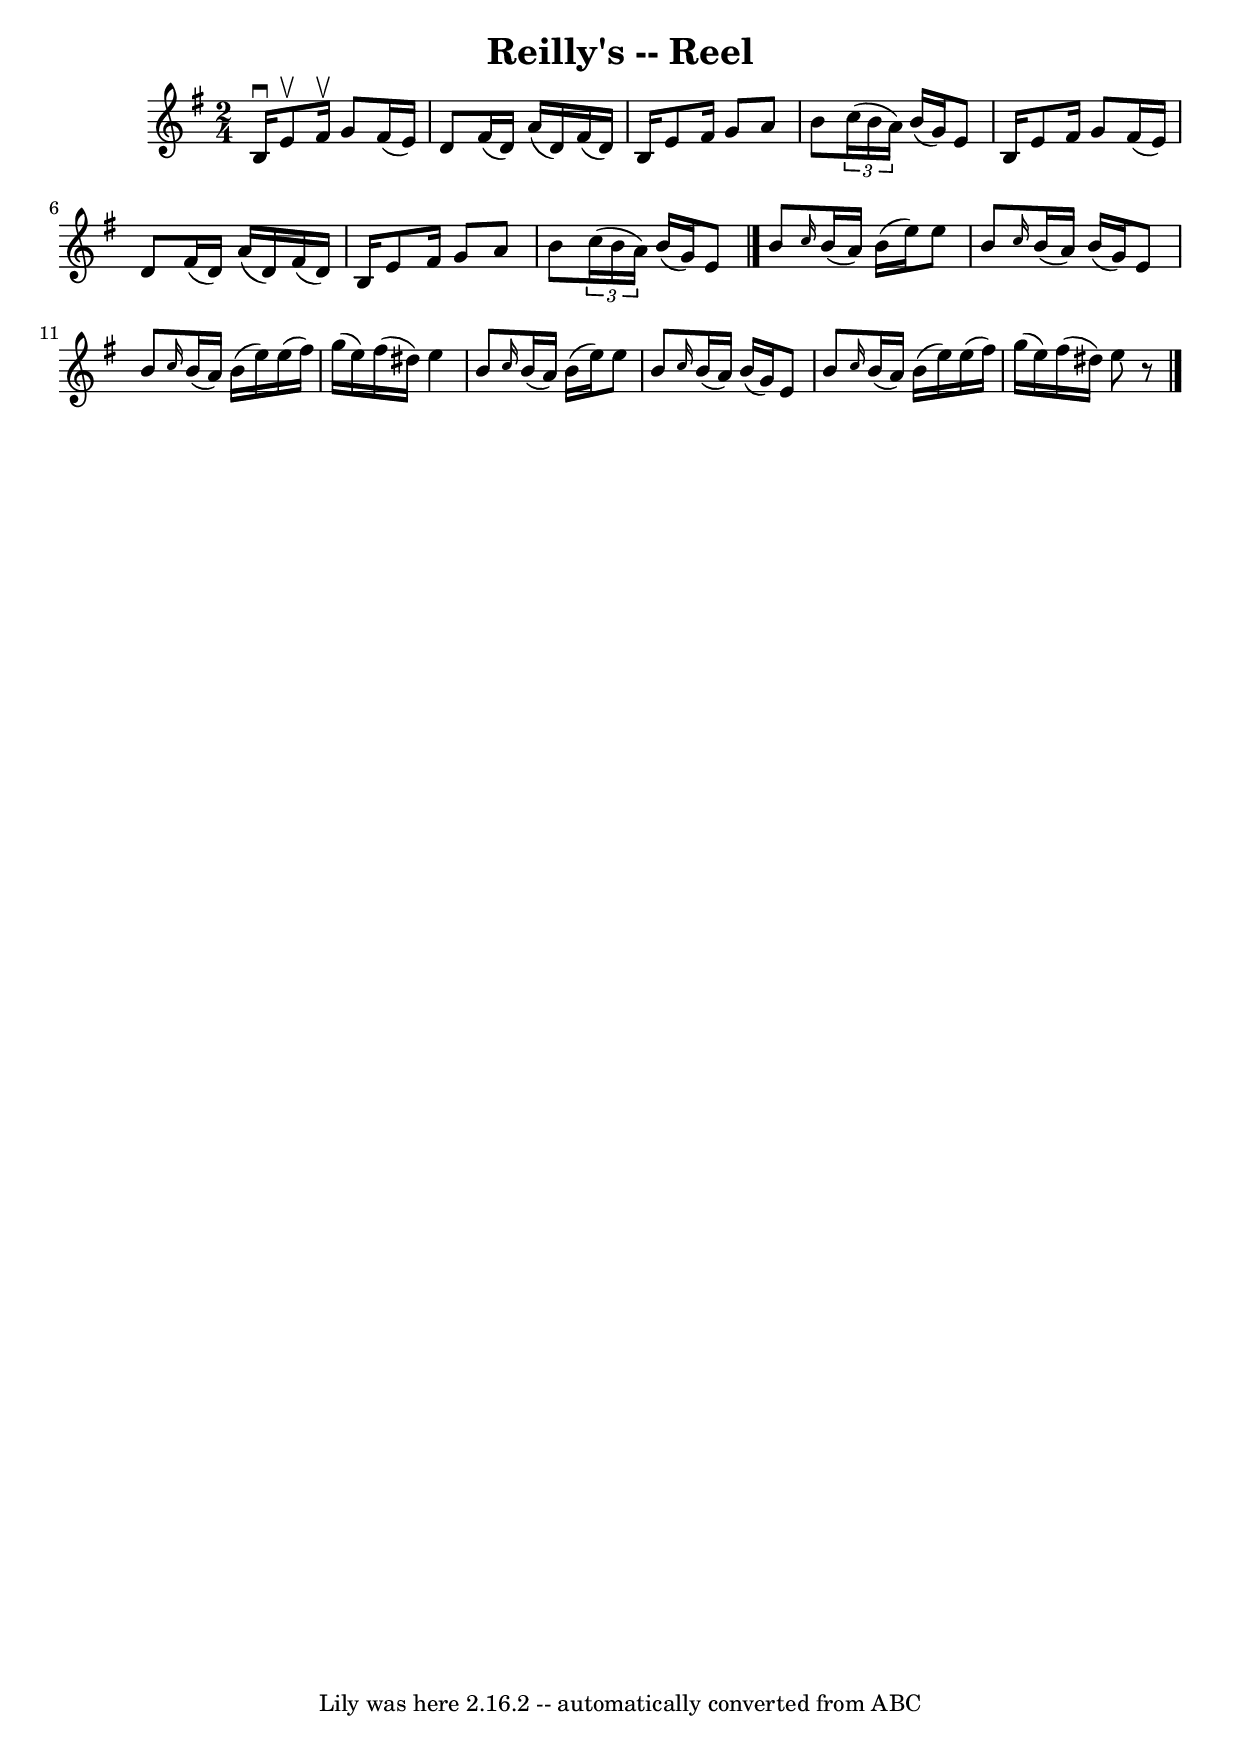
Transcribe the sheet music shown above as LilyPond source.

\version "2.7.40"
\include "Mammoth.ily"
\header {
	%% book = "Ryan's Mammoth Collection"
	crossRefNumber = "1"
	footnotes = ""
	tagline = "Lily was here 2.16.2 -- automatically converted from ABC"
	title = "Reilly's -- Reel"
}
voicedefault =  {


\time 2/4 \key g \major b16^\downbow e'8^\upbow fis'16^\upbow g'8    
fis'16 (e'16) |
 d'8 fis'16 (d'16) a'16 (d'16)   
fis'16 (d'16) |
 b16 e'8 fis'16 g'8 a'8  |
   
b'8    \times 2/3 { c''16 (b'16 a'16) } b'16 (g'16) e'8  
|
 b16 e'8 fis'16 g'8 fis'16 (e'16) |
 d'8  
 fis'16 (d'16) a'16 (d'16) fis'16 (d'16) |
 b16  
 e'8 fis'16 g'8 a'8  |
 b'8    \times 2/3 { c''16 (b'16  
 a'16) } b'16 (g'16) e'8  \bar "|." b'8  \grace { c''16  } 
 b'16 (a'16) b'16 (e''16) e''8  |
 b'8  \grace {    
c''16  } b'16 (a'16) b'16 (g'16) e'8  |
 b'8  
\grace { c''16  } b'16 (a'16) b'16 (e''16) e''16 (
fis''16) |
 g''16 (e''16) fis''16 (dis''16) e''4    
|
 b'8  \grace { c''16  } b'16 (a'16) b'16 (e''16) 
 e''8  |
 b'8  \grace { c''16  } b'16 (a'16) b'16 (
g'16) e'8  |
 b'8  \grace { c''16  } b'16 (a'16) b'16 
(e''16) e''16 (fis''16) |
 g''16 (e''16) fis''16 
(dis''16) e''8    r8 \bar "|."   
}

\score{
    <<

	\context Staff="default"
	{
	    \voicedefault 
	}

    >>
	\layout {
	}
	\midi {}
}
